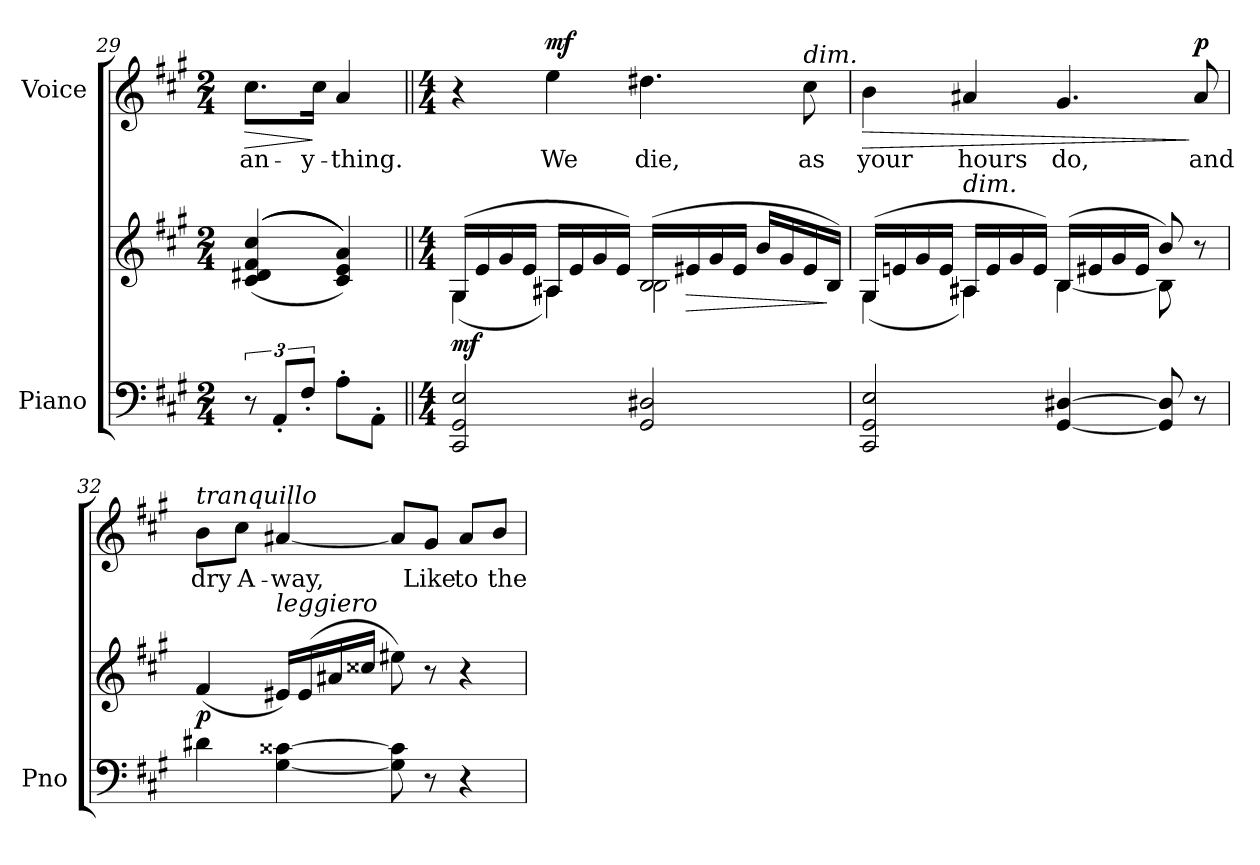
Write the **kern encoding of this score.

**kern	**kern	**dynam	**kern	**text	**dynam
*part2	*part2	*part2	*part1	*part1	*part1
*staff3	*staff2	*staff2/3	*staff1	*staff1	*staff1
*I"Piano	*	*	*I"Voice	*	*
*I'Pno	*	*	*	*	*
*clefF4	*clefG2	*	*clefG2	*	*
*k[f#c#g#]	*k[f#c#g#]	*	*k[f#c#g#]	*	*
*M2/4	*M2/4	*	*M2/4	*	*
=29	=29	=29	=29	=29	=29
!	!	!	!	!	!LO:HP:b
12r	(>((>(4c#/ 4d#X/ 4f#/ 4cc#/	.	8.cc#\L	an-	>
12AA'/L	.	.	.	.	.
12F#'/J	.	.	.	.	.
.	.	.	16cc#\Jk	-y-	]
8A'\L	4c#/ 4e/ 4a/))))	.	4a/	-thing.	.
8AA'\J	.	.	.	.	.
=30||	=30||	=30||	=30||	=30||	=30||
*M4/4	*M4/4	*	*M4/4	*	*
*	*^	*	*	*	*
!	!	!	!LO:DY:b	!	!	!
2CC#/ 2GG#/ 2E/	(16G#/LL	(4G#\	mf	4r	.	.
.	16e/	.	.	.	.	.
.	16g#/	.	.	.	.	.
.	16e/JJ	.	.	.	.	.
!	!	!	!	!	!	!LO:DY:a
.	16A#X/LL	4A#\)	.	4ee\	We	mf
.	16e/	.	.	.	.	.
.	16g#/	.	.	.	.	.
.	16e/JJ)	.	.	.	.	.
!	!LO:N:head=open	!	!	!	!	!
2GG#/ 2D#X/	(16B/LL	2B\	.	4.dd#X\	die,	.
!	!	!	!LO:HP:b	!	!	!
.	16e#X/	.	>	.	.	.
.	16g#/	.	.	.	.	.
.	16e#/JJ	.	.	.	.	.
.	16b/LL	.	.	.	.	.
.	16g#/	.	.	.	.	.
!	!	!	!	!LO:TX:i:t=dim.	!	!
.	16e#/	.	.	8cc#\	as	.
.	16B/JJ)	.	]	.	.	.
=31	=31	=31	=31	=31	=31	=31
!	!	!	!	!	!	!LO:HP:b
2CC#/ 2GG#/ 2E/	(16G#/LL	(4G#\	.	4b\	your	>
.	16en/	.	.	.	.	.
.	16g#/	.	.	.	.	.
.	16e/JJ	.	.	.	.	.
!	!LO:TX:i:t=dim.	!	!	!	!	!
.	16A#X/LL	4A#\)	.	4a#X/	hours	.
.	16e/	.	.	.	.	.
.	16g#/	.	.	.	.	.
.	16e/JJ)	.	.	.	.	.
!	!LO:N:head=solid	!	!	!	!	!
[4GG#/ [4D#X/	(16B/LL	[4B\	.	4.g#/	do,	.
.	16e#X/	.	.	.	.	.
.	16g#/	.	.	.	.	.
.	16e#/JJ	.	.	.	.	.
8GG#/] 8D#/]	8b/)	8B\]	.	.	.	.
!	!	!	!	!	!	!LO:DY:n=1:a
8r	8r	8ryy	.	8a#/	and	] p
=32	=32	=32	=32	=32	=32	=32
!	!	!	!	!LO:TX:i:t=tranquillo	!	!
!	!LO:TX:i:t=colla parte	!	!	!	!	!
!	!	!	!LO:DY:b	!	!	!
*	*v	*v	*	*	*	*
4d#X\	(4f#/	p	8b\L	dry	.
.	.	.	8cc#\J	A-	.
!	!LO:TX:i:t=leggiero	!	!	!	!
[4G#\ [4c##X\	16e#X/LL)	.	[4a#X/	-way,	.
.	(<16e#/	.	.	.	.
.	16a#X/	.	.	.	.
.	16cc##X/JJ	.	.	.	.
8G#\] 8c##\]	8ee#X\)	.	8a#/L]	.	.
8r	8r	.	8g#/J	Like	.
4r	4r	.	8a#/L	to	.
.	.	.	8b/J	the	.
=	=	=	=	=	=
*-	*-	*-	*-	*-	*-
